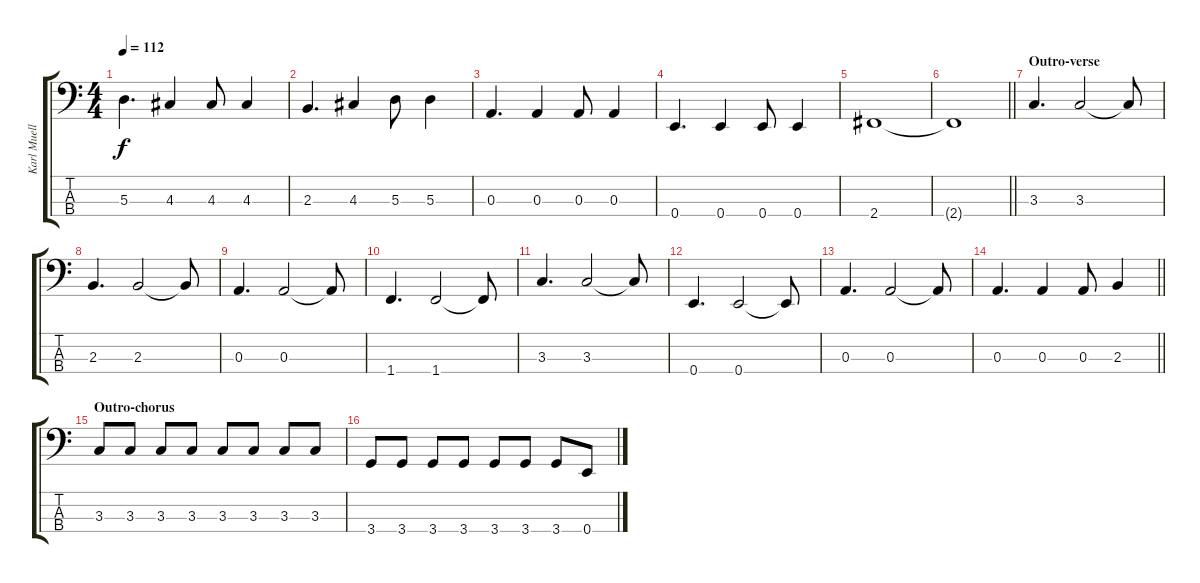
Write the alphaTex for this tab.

\track ("Karl Mueller" "Karl Muell") {instrument electricbassfinger}
\staff {score tabs}
\tuning (G2 D2 A1 E1) {hide}
\ts (4 4)
\tempo 112
\clef f4
\ks c
5.3.4{d dy f} 4.3.4 4.3.8 4.3.4 |
2.3.4{d} 4.3.4 5.3.8 5.3.4 |
0.3.4{d} 0.3.4 0.3.8 0.3.4 |
0.4.4{d} 0.4.4 0.4.8 0.4.4 |
2.4.1 |
\barLineRight lightlight
2.4{t}.1 |
\section ("" "Outro-verse")
3.3.4{d} 3.3.2 3.3{t}.8 |
2.3.4{d} 2.3.2 2.3{t}.8 |
0.3.4{d} 0.3.2 0.3{t}.8 |
1.4.4{d} 1.4.2 1.4{t}.8 |
3.3.4{d} 3.3.2 3.3{t}.8 |
0.4.4{d} 0.4.2 0.4{t}.8 |
0.3.4{d} 0.3.2 0.3{t}.8 |
\barLineRight lightlight
0.3.4{d} 0.3.4 0.3.8 2.3.4 |
\section ("" "Outro-chorus")
3.3.8 3.3.8 3.3.8 3.3.8 3.3.8 3.3.8 3.3.8 3.3.8 |
3.4.8 3.4.8 3.4.8 3.4.8 3.4.8 3.4.8 3.4.8 0.4.8
